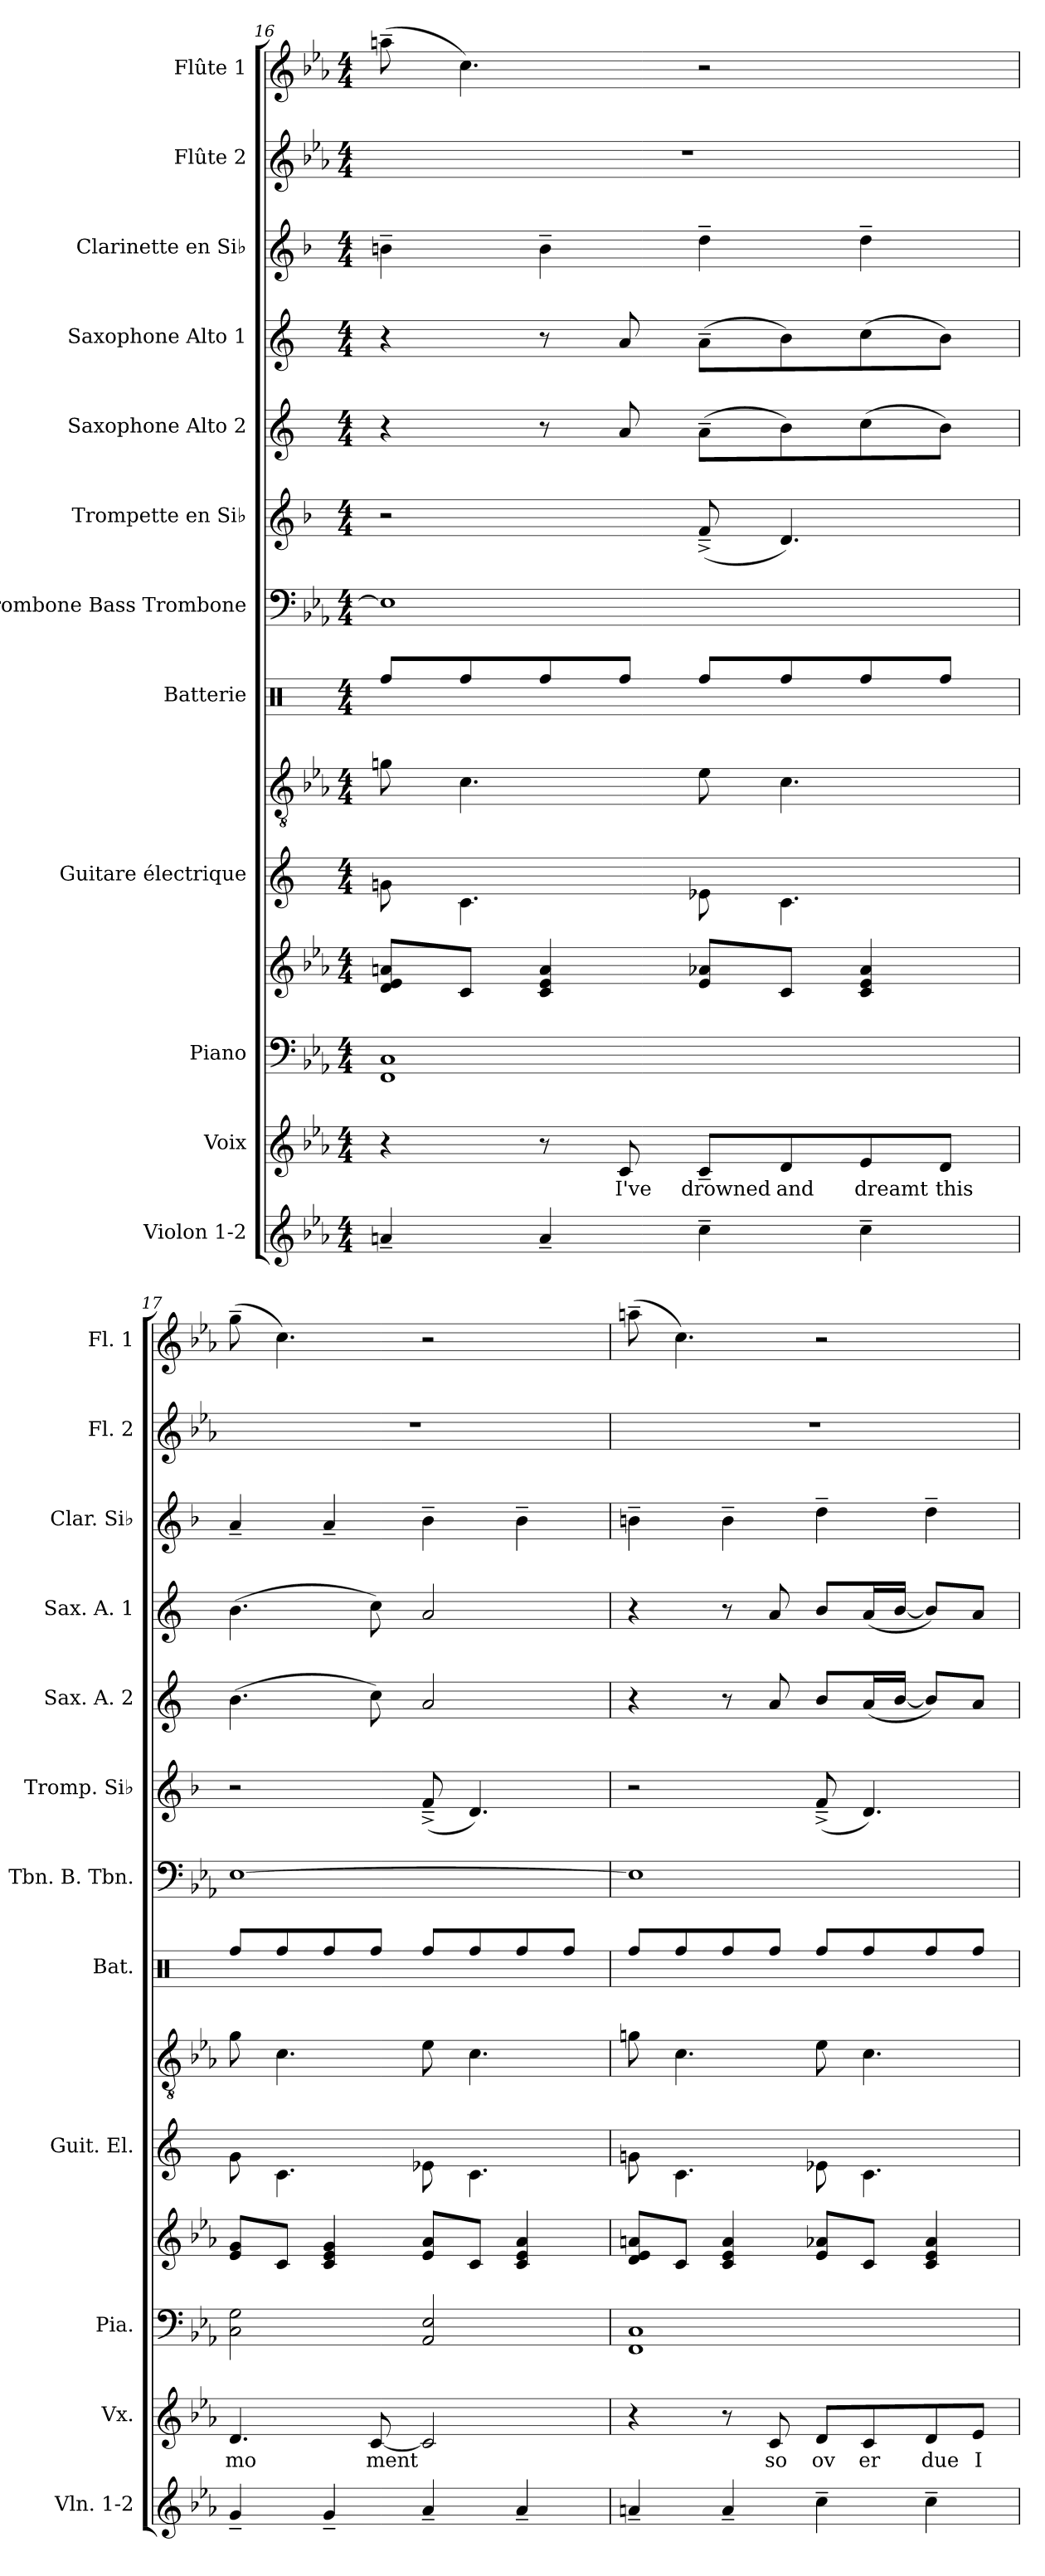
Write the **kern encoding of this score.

**kern	**kern	**text	**kern	**kern	**kern	**kern	**kern	**kern	**kern	**kern	**kern	**kern	**kern	**kern
*part12	*part11	*part11	*part10	*part10	*part9	*part9	*part8	*part7	*part6	*part5	*part4	*part3	*part2	*part1
*staff14	*staff13	*staff13	*staff12	*staff11	*staff10	*staff9	*staff8	*staff7	*staff6	*staff5	*staff4	*staff3	*staff2	*staff1
*I"Violon 1-2	*I"Voix	*	*I"Piano	*	*I"Guitare électrique	*	*I"Batterie	*I"Trombone  Bass Trombone	*I"Trompette en Si♭	*I"Saxophone Alto 2	*I"Saxophone Alto 1	*I"Clarinette en Si♭	*I"Flûte 2	*I"Flûte 1
*I'Vln. 1-2	*I'Vx.	*	*I'Pia.	*	*I'Guit. El.	*	*I'Bat.	*I'Tbn.  B. Tbn.	*I'Tromp. Si♭	*I'Sax. A. 2	*I'Sax. A. 1	*I'Clar. Si♭	*I'Fl. 2	*I'Fl. 1
!!LO:PB:g=z
*clefG2	*clefG2	*	*clefF4	*clefG2	*	*clefGv2	*clefX	*clefF4	*clefG2	*clefG2	*clefG2	*clefG2	*clefG2	*clefG2
*	*	*	*	*	*	*	*	*	*ITrd1c2	*ITrd5c9	*ITrd5c9	*ITrd1c2	*	*
*k[b-e-a-]	*k[b-e-a-]	*	*k[b-e-a-]	*k[b-e-a-]	*	*k[b-e-a-]	*k[]	*k[b-e-a-]	*k[b-e-a-]	*k[b-e-a-]	*k[b-e-a-]	*k[b-e-a-]	*k[b-e-a-]	*k[b-e-a-]
*M4/4	*M4/4	*	*M4/4	*M4/4	*M4/4	*M4/4	*M4/4	*M4/4	*M4/4	*M4/4	*M4/4	*M4/4	*M4/4	*M4/4
=16	=16	=16	=16	=16	=16	=16	=16	=16	=16	=16	=16	=16	=16	=16
4an~/	4r	.	1FF 1C	8d/ 8e-/ 8an/L	8gn\	8gn\	8Rff/L	1E-]	2r	4r	4r	4an~\	1r	(>8aan~\
.	.	.	.	8c/J	4.c\	4.c\	8Rff/	.	.	.	.	.	.	4.cc\)
4a~/	8r	.	.	4c/ 4e-/ 4a/	.	.	8Rff/	.	.	8r	8r	4a~\	.	.
!	!	!LO:LY:b	!	!	!	!	!	!	!	!	!	!	!	!
.	8c/	I've	.	.	.	.	8Rff/J	.	.	8c/	8c/	.	.	.
!	!	!LO:LY:b	!	!	!	!	!	!	!	!	!	!	!	!
4cc~\	8c~/L	drowned	.	8e-/ 8a-X/L	8e-\	8e-\	8Rff/L	.	(<8e-~^/	(>8c~\L	(>8c~\L	4cc~\	.	2r
!	!	!LO:LY:b	!	!	!	!	!	!	!	!	!	!	!	!
.	8d/	and	.	8c/J	4.c\	4.c\	8Rff/	.	4.c/)	8d\)	8d\)	.	.	.
!	!	!LO:LY:b	!	!	!	!	!	!	!	!	!	!	!	!
4cc~\	8e-/	dreamt	.	4c/ 4e-/ 4a-/	.	.	8Rff/	.	.	(>8e-\	(>8e-\	4cc~\	.	.
!	!	!LO:LY:b	!	!	!	!	!	!	!	!	!	!	!	!
.	8d/J	this	.	.	.	.	8Rff/J	.	.	8d\J)	8d\J)	.	.	.
=17	=17	=17	=17	=17	=17	=17	=17	=17	=17	=17	=17	=17	=17	=17
!	!	!LO:LY:b	!	!	!	!	!	!	!	!	!	!	!	!
4g~/	4.d/	mo	2C\ 2G\	8e-/ 8g/L	8g\	8g\	8Rff/L	[1E-	2r	(>4.d\	(>4.d\	4g~/	1r	(>8gg~\
.	.	.	.	8c/J	4.c\	4.c\	8Rff/	.	.	.	.	.	.	4.cc\)
4g~/	.	.	.	4c/ 4e-/ 4g/	.	.	8Rff/	.	.	.	.	4g~/	.	.
!	!	!LO:LY:b	!	!	!	!	!	!	!	!	!	!	!	!
.	[8c/	ment	.	.	.	.	8Rff/J	.	.	8e-\)	8e-\)	.	.	.
4a-~/	2c/]	.	2AA-/ 2E-/	8e-/ 8a-/L	8e-\	8e-\	8Rff/L	.	(<8e-~^/	2c/	2c/	4a-~\	.	2r
.	.	.	.	8c/J	4.c\	4.c\	8Rff/	.	4.c/)	.	.	.	.	.
4a-~/	.	.	.	4c/ 4e-/ 4a-/	.	.	8Rff/	.	.	.	.	4a-~\	.	.
.	.	.	.	.	.	.	8Rff/J	.	.	.	.	.	.	.
=18	=18	=18	=18	=18	=18	=18	=18	=18	=18	=18	=18	=18	=18	=18
4an~/	4r	.	1FF 1C	8d/ 8e-/ 8an/L	8gn\	8gn\	8Rff/L	1E-]	2r	4r	4r	4an~\	1r	(>8aan~\
.	.	.	.	8c/J	4.c\	4.c\	8Rff/	.	.	.	.	.	.	4.cc\)
4a~/	8r	.	.	4c/ 4e-/ 4a/	.	.	8Rff/	.	.	8r	8r	4a~\	.	.
!	!	!LO:LY:b	!	!	!	!	!	!	!	!	!	!	!	!
.	8c/	so	.	.	.	.	8Rff/J	.	.	8c/	8c/	.	.	.
!	!	!LO:LY:b	!	!	!	!	!	!	!	!	!	!	!	!
4cc~\	8d/L	ov	.	8e-/ 8a-X/L	8e-\	8e-\	8Rff/L	.	(<8e-~^/	8d/L	8d/L	4cc~\	.	2r
!	!	!LO:LY:b	!	!	!	!	!	!	!	!	!	!	!	!
.	8c/	er	.	8c/J	4.c\	4.c\	8Rff/	.	4.c/)	(<16c/L	(<16c/L	.	.	.
.	.	.	.	.	.	.	.	.	.	[16d/JJ	[16d/JJ	.	.	.
!	!	!LO:LY:b	!	!	!	!	!	!	!	!	!	!	!	!
4cc~\	8d/	due	.	4c/ 4e-/ 4a-/	.	.	8Rff/	.	.	8d/L])	8d/L])	4cc~\	.	.
!	!	!LO:LY:b	!	!	!	!	!	!	!	!	!	!	!	!
.	8e-/J	I	.	.	.	.	8Rff/J	.	.	8c/J	8c/J	.	.	.
=	=	=	=	=	=	=	=	=	=	=	=	=	=	=
*-	*-	*-	*-	*-	*-	*-	*-	*-	*-	*-	*-	*-	*-	*-
